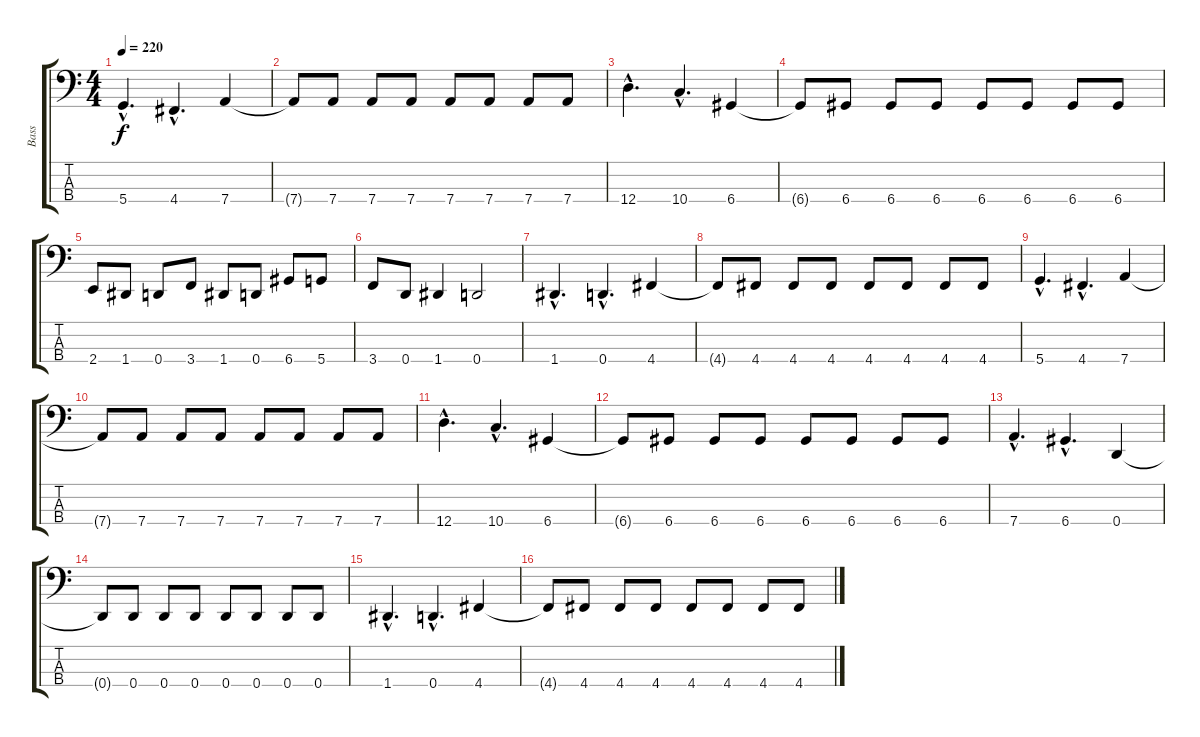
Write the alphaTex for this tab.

\track ("Bass" "Bass") {instrument electricbassfinger}
\staff {score tabs}
\tuning (G2 D2 A1 D1) {hide}
\ts (4 4)
\tempo 220
\clef f4
\ks c
5.4{hac}.4{d dy f} 4.4{hac}.4{d} 7.4.4 |
7.4{t}.8 7.4.8 7.4.8 7.4.8 7.4.8 7.4.8 7.4.8 7.4.8 |
12.4{hac}.4{d} 10.4{hac}.4{d} 6.4.4 |
6.4{t}.8 6.4.8 6.4.8 6.4.8 6.4.8 6.4.8 6.4.8 6.4.8 |
2.4.8 1.4.8 0.4.8 3.4.8 1.4.8 0.4.8 6.4.8 5.4.8 |
3.4.8 0.4.8 1.4.4 0.4.2 |
1.4{hac}.4{d} 0.4{hac}.4{d} 4.4.4 |
4.4{t}.8 4.4.8 4.4.8 4.4.8 4.4.8 4.4.8 4.4.8 4.4.8 |
5.4{hac}.4{d} 4.4{hac}.4{d} 7.4.4 |
7.4{t}.8 7.4.8 7.4.8 7.4.8 7.4.8 7.4.8 7.4.8 7.4.8 |
12.4{hac}.4{d} 10.4{hac}.4{d} 6.4.4 |
6.4{t}.8 6.4.8 6.4.8 6.4.8 6.4.8 6.4.8 6.4.8 6.4.8 |
7.4{hac}.4{d} 6.4{hac}.4{d} 0.4.4 |
0.4{t}.8 0.4.8 0.4.8 0.4.8 0.4.8 0.4.8 0.4.8 0.4.8 |
1.4{hac}.4{d} 0.4{hac}.4{d} 4.4.4 |
4.4{t}.8 4.4.8 4.4.8 4.4.8 4.4.8 4.4.8 4.4.8 4.4.8
